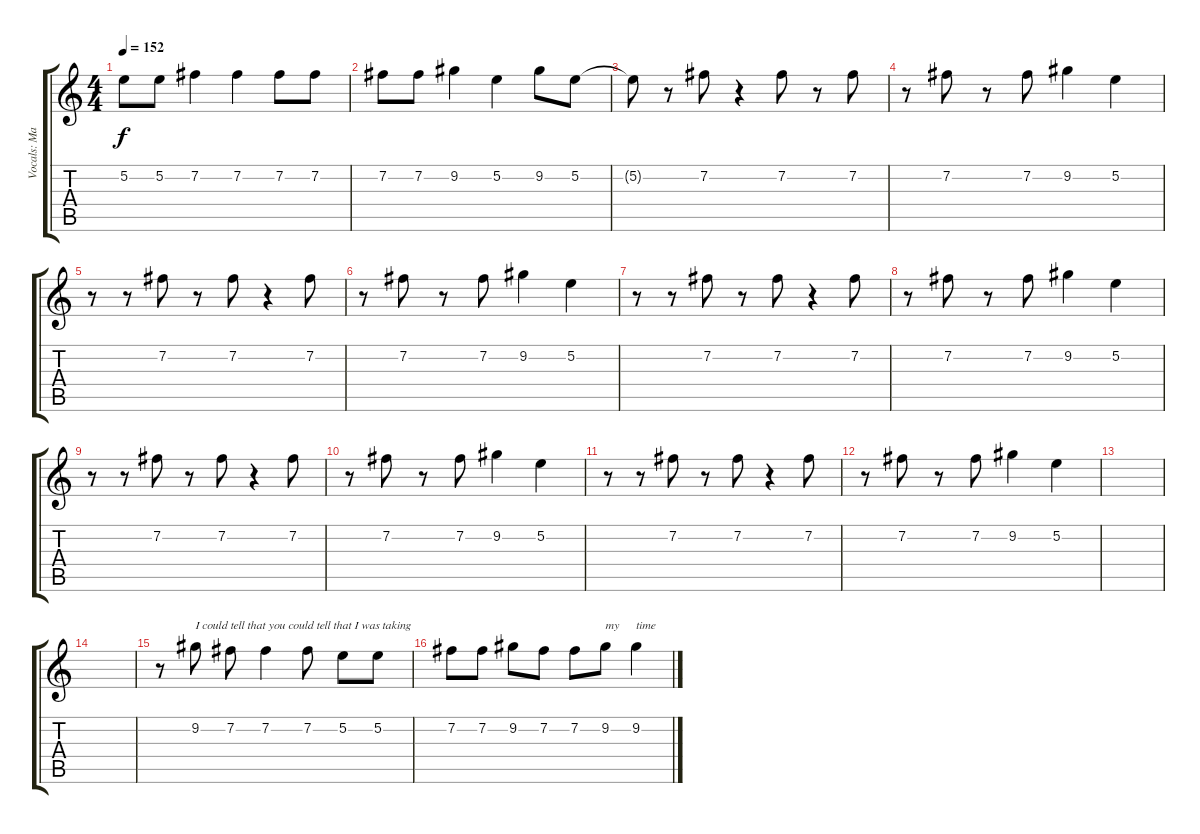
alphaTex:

\track ("Vocals: Mason Musso" "Vocals: Ma") {instrument electricbassfinger}
\staff {score tabs}
\tuning (E4 B3 G3 D3 A2 E2) {hide}
\ts (4 4)
\tempo 152
\clef g2
\ks c
5.2.8{dy f} 5.2.8 7.2.4 7.2.4 7.2.8 7.2.8 |
7.2.8 7.2.8 9.2.4 5.2.4 9.2.8 5.2.8 |
5.2{t}.8 r.8 7.2.8 r.4 7.2.8 r.8 7.2.8 |
r.8 7.2.8 r.8 7.2.8 9.2.4 5.2.4 |
r.8 r.8 7.2.8 r.8 7.2.8 r.4 7.2.8 |
r.8 7.2.8 r.8 7.2.8 9.2.4 5.2.4 |
r.8 r.8 7.2.8 r.8 7.2.8 r.4 7.2.8 |
r.8 7.2.8 r.8 7.2.8 9.2.4 5.2.4 |
r.8 r.8 7.2.8 r.8 7.2.8 r.4 7.2.8 |
r.8 7.2.8 r.8 7.2.8 9.2.4 5.2.4 |
r.8 r.8 7.2.8 r.8 7.2.8 r.4 7.2.8 |
r.8 7.2.8 r.8 7.2.8 9.2.4 5.2.4 |
|
|
r.8 9.2.8{txt "I could tell that you could tell that I was taking"} 7.2.8 7.2.4 7.2.8 5.2.8 5.2.8 |
7.2.8 7.2.8 9.2.8 7.2.8 7.2.8 9.2.8{txt "my"} 9.2.4{txt "time"}
